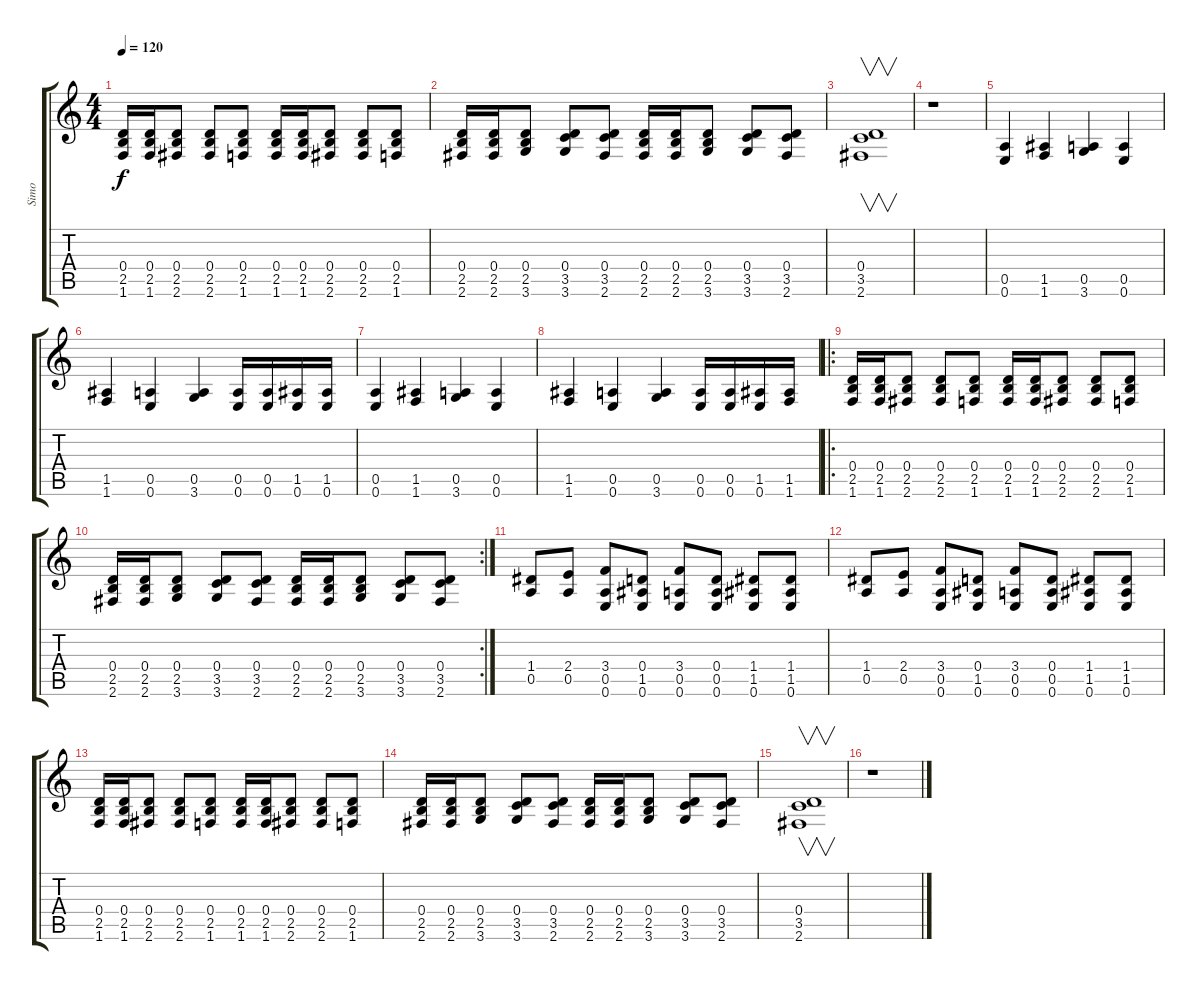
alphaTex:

\track ("Simo" "Simo") {instrument distortionguitar}
\staff {score tabs}
\tuning (E4 B3 G3 D3 A2 E2) {hide}
\ts (4 4)
\tempo 120
\clef g2
\ks c
(0.4 2.5 1.6).16{dy f} (0.4 2.5 1.6).16 (0.4 2.5 2.6).8 (0.4 2.5 2.6).8 (0.4 2.5 1.6).8 (0.4 2.5 1.6).16 (0.4 2.5 1.6).16 (0.4 2.5 2.6).8 (0.4 2.5 2.6).8 (0.4 2.5 1.6).8 |
(0.4 2.5 2.6).16 (0.4 2.5 2.6).16 (0.4 2.5 3.6).8 (0.4 3.5 3.6).8 (0.4 3.5 2.6).8 (0.4 2.5 2.6).16 (0.4 2.5 2.6).16 (0.4 2.5 3.6).8 (0.4 3.5 3.6).8 (0.4 3.5 2.6).8 |
(0.4 3.5 2.6).1{v} |
r.1 |
(0.5 0.6).4 (1.5 1.6).4 (0.5 3.6).4 (0.5 0.6).4 |
(1.5 1.6).4 (0.5 0.6).4 (0.5 3.6).4 (0.5 0.6).16 (0.5 0.6).16 (1.5 0.6).16 (1.5 0.6).16 |
(0.5 0.6).4 (1.5 1.6).4 (0.5 3.6).4 (0.5 0.6).4 |
(1.5 1.6).4 (0.5 0.6).4 (0.5 3.6).4 (0.5 0.6).16 (0.5 0.6).16 (1.5 0.6).16 (1.5 1.6).16 |
\ro
(0.4 2.5 1.6).16 (0.4 2.5 1.6).16 (0.4 2.5 2.6).8 (0.4 2.5 2.6).8 (0.4 2.5 1.6).8 (0.4 2.5 1.6).16 (0.4 2.5 1.6).16 (0.4 2.5 2.6).8 (0.4 2.5 2.6).8 (0.4 2.5 1.6).8 |
\rc 2
(0.4 2.5 2.6).16 (0.4 2.5 2.6).16 (0.4 2.5 3.6).8 (0.4 3.5 3.6).8 (0.4 3.5 2.6).8 (0.4 2.5 2.6).16 (0.4 2.5 2.6).16 (0.4 2.5 3.6).8 (0.4 3.5 3.6).8 (0.4 3.5 2.6).8 |
(1.4 0.5).8 (2.4 0.5).8 (3.4 0.5 0.6).8 (0.4 1.5 0.6).8 (3.4 0.5 0.6).8 (0.4 0.5 0.6).8 (1.4 1.5 0.6).8 (1.4 1.5 0.6).8 |
(1.4 0.5).8 (2.4 0.5).8 (3.4 0.5 0.6).8 (0.4 1.5 0.6).8 (3.4 0.5 0.6).8 (0.4 0.5 0.6).8 (1.4 1.5 0.6).8 (1.4 1.5 0.6).8 |
(0.4 2.5 1.6).16 (0.4 2.5 1.6).16 (0.4 2.5 2.6).8 (0.4 2.5 2.6).8 (0.4 2.5 1.6).8 (0.4 2.5 1.6).16 (0.4 2.5 1.6).16 (0.4 2.5 2.6).8 (0.4 2.5 2.6).8 (0.4 2.5 1.6).8 |
(0.4 2.5 2.6).16 (0.4 2.5 2.6).16 (0.4 2.5 3.6).8 (0.4 3.5 3.6).8 (0.4 3.5 2.6).8 (0.4 2.5 2.6).16 (0.4 2.5 2.6).16 (0.4 2.5 3.6).8 (0.4 3.5 3.6).8 (0.4 3.5 2.6).8 |
(0.4 3.5 2.6).1{v} |
r.1
